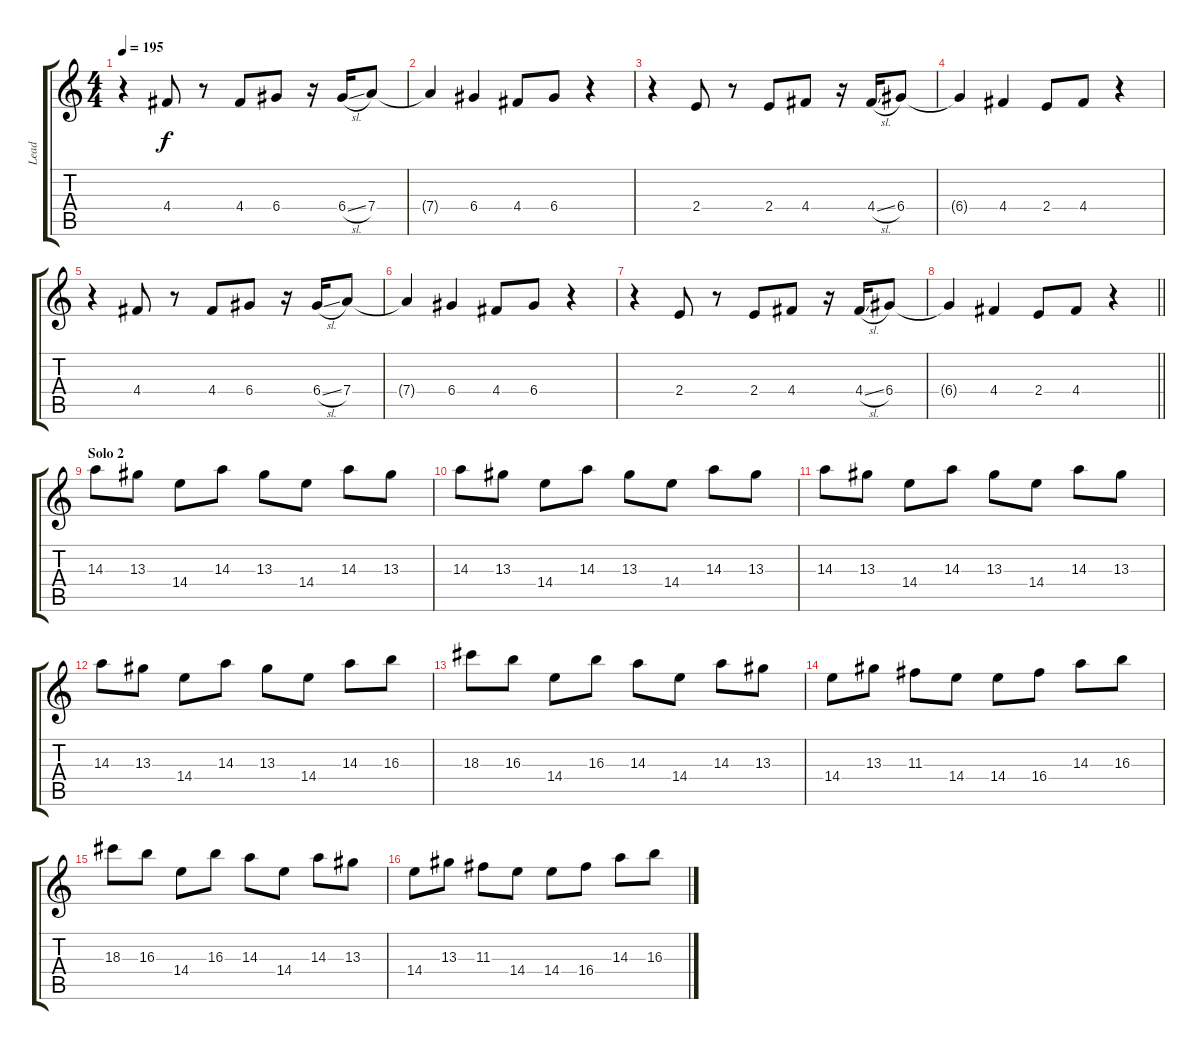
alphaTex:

\track ("Lead" "Lead") {instrument overdrivenguitar}
\staff {score tabs}
\tuning (E4 B3 G3 D3 A2 D2) {hide}
\ts (4 4)
\tempo 195
\clef g2
\ks c
r.4{dy f} 4.4.8 r.8 4.4.8 6.4.8 r.16 6.4{sl}.16 7.4.8 |
7.4{t}.4 6.4.4 4.4.8 6.4.8 r.4 |
r.4 2.4.8 r.8 2.4.8 4.4.8 r.16 4.4{sl}.16 6.4.8 |
6.4{t}.4 4.4.4 2.4.8 4.4.8 r.4 |
r.4 4.4.8 r.8 4.4.8 6.4.8 r.16 6.4{sl}.16 7.4.8 |
7.4{t}.4 6.4.4 4.4.8 6.4.8 r.4 |
r.4 2.4.8 r.8 2.4.8 4.4.8 r.16 4.4{sl}.16 6.4.8 |
\barLineRight lightlight
6.4{t}.4 4.4.4 2.4.8 4.4.8 r.4 |
\section ("" "Solo 2")
14.3.8 13.3.8 14.4.8 14.3.8 13.3.8 14.4.8 14.3.8 13.3.8 |
14.3.8 13.3.8 14.4.8 14.3.8 13.3.8 14.4.8 14.3.8 13.3.8 |
14.3.8 13.3.8 14.4.8 14.3.8 13.3.8 14.4.8 14.3.8 13.3.8 |
14.3.8 13.3.8 14.4.8 14.3.8 13.3.8 14.4.8 14.3.8 16.3.8 |
18.3.8 16.3.8 14.4.8 16.3.8 14.3.8 14.4.8 14.3.8 13.3.8 |
14.4.8 13.3.8 11.3.8 14.4.8 14.4.8 16.4.8 14.3.8 16.3.8 |
18.3.8 16.3.8 14.4.8 16.3.8 14.3.8 14.4.8 14.3.8 13.3.8 |
14.4.8 13.3.8 11.3.8 14.4.8 14.4.8 16.4.8 14.3.8 16.3.8
